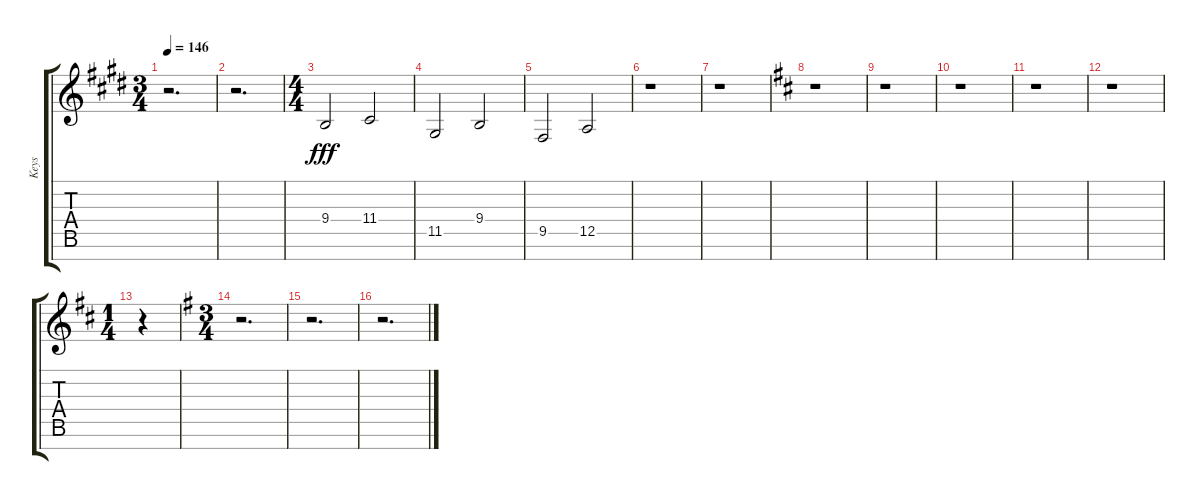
\track ("Keys" "Keys") {instrument synthstrings2}
\staff {score tabs}
\tuning (E4 B3 G3 D3 A2 E2 B1) {hide}
\ts (3 4)
\tempo 146
\clef g2
\ks e
r.2{d dy f} |
r.2{d} |
\ts (4 4)
9.4.2{dy fff volume 11 instrument synthstrings2} 11.4.2 |
11.5.2 9.4.2 |
9.5.2 12.5.2 |
r.1 |
r.1 |
\ks d
r.1 |
r.1 |
r.1 |
r.1 |
r.1 |
\ts (1 4)
r.4 |
\ts (3 4)
\ks g
r.2{d} |
r.2{d} |
r.2{d}
